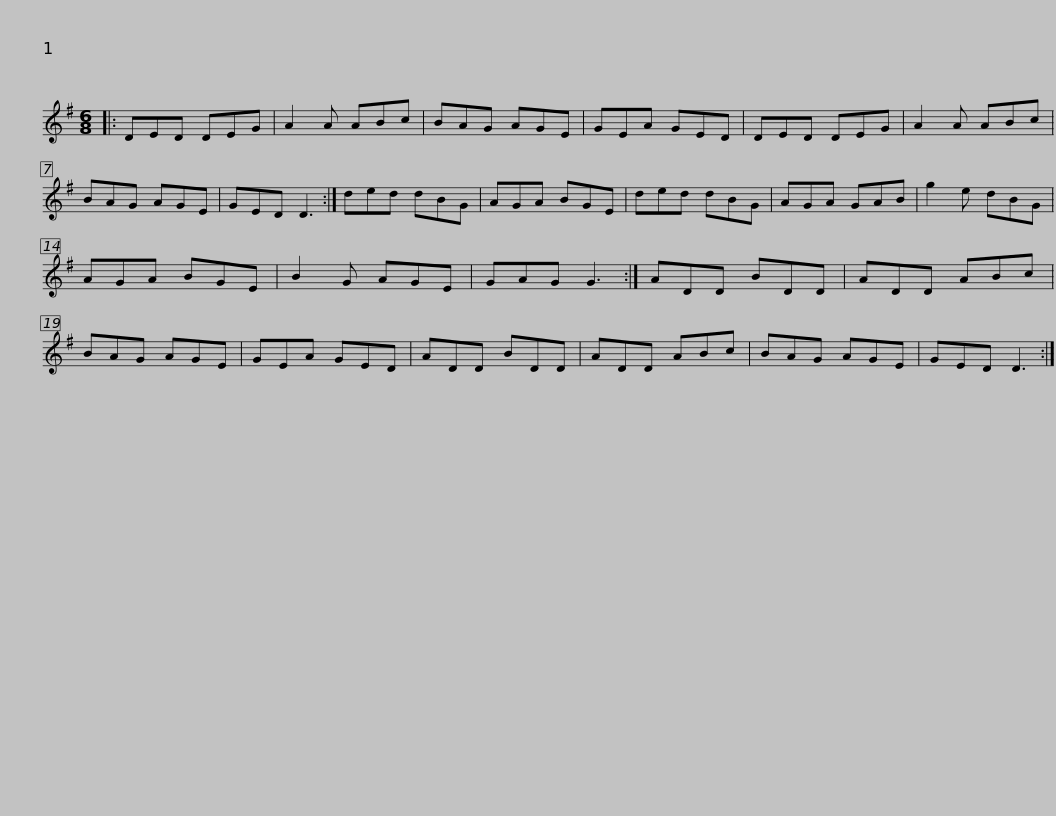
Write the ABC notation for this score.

X:1
L:1/8
M:6/8
I:linebreak $
K:G
V:1 treble
V:1
|: DED DEG | A2 A ABc | BAG AGE | GEA GED | DED DEG | %5
 A2 A ABc | BAG AGE |$ GED D3 :| ded dBG | AGA BGE | %10
 ded dBG | AGA GAB | g2 e dBG | AGA BGE | B2 G AGE |$ %15
 GAG G3 :| ADD BDD | ADD ABc | BAG AGE | GEA GED | %20
 ADD BDD | ADD ABc |$ BAG AGE | GED D3 :| %24
